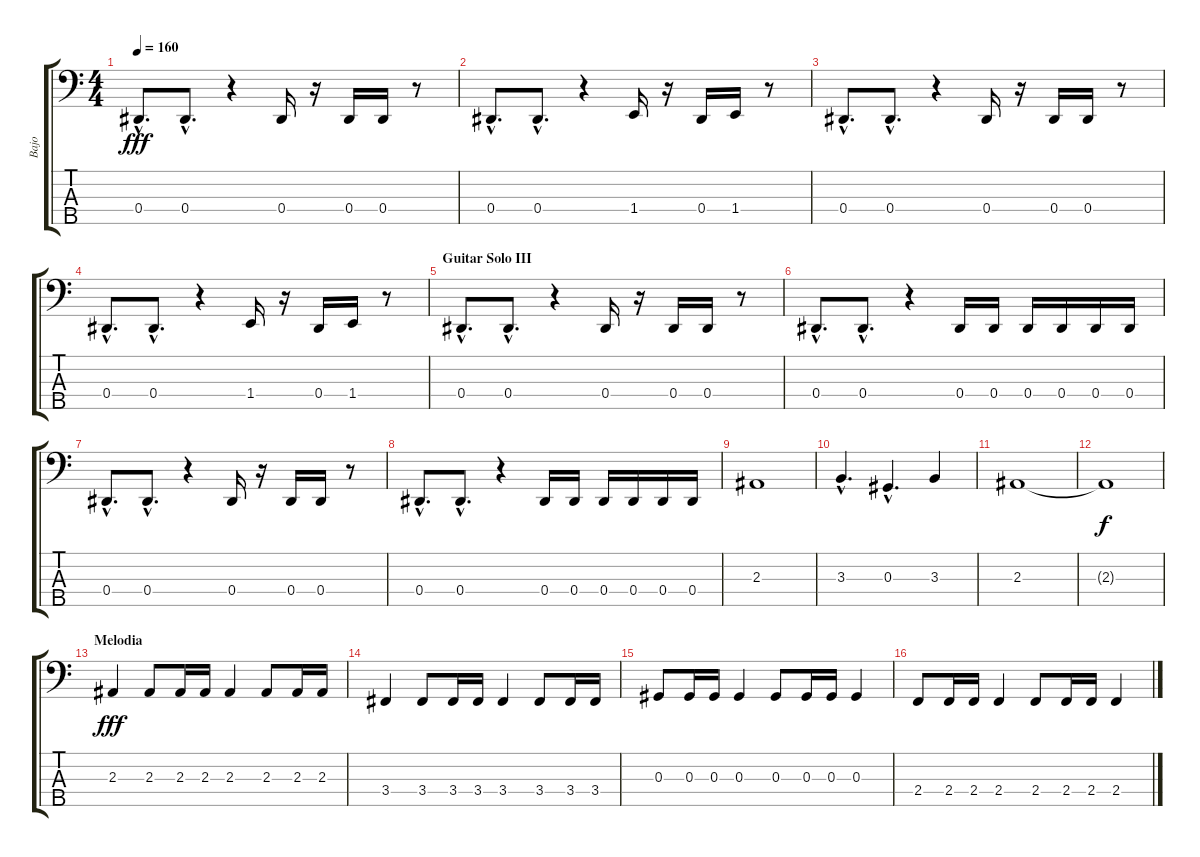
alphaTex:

\track ("Bajo" "Bajo") {instrument electricbassfinger}
\staff {score tabs}
\tuning (Gb2 Db2 Ab1 Eb1 Bb0) {hide}
\ts (4 4)
\tempo 160
\clef f4
\ks c
0.4{hac}.8{d dy fff} 0.4{hac}.8{d} r.4 0.4.16 r.16 0.4.16 0.4.16 r.8 |
0.4{hac}.8{d} 0.4{hac}.8{d} r.4 1.4.16 r.16 0.4.16 1.4.16 r.8 |
0.4{hac}.8{d} 0.4{hac}.8{d} r.4 0.4.16 r.16 0.4.16 0.4.16 r.8 |
0.4{hac}.8{d} 0.4{hac}.8{d} r.4 1.4.16 r.16 0.4.16 1.4.16 r.8 |
\section ("" "Guitar Solo III")
0.4{hac}.8{d} 0.4{hac}.8{d} r.4 0.4.16 r.16 0.4.16 0.4.16 r.8 |
0.4{hac}.8{d} 0.4{hac}.8{d} r.4 0.4.16 0.4.16 0.4.16 0.4.16 0.4.16 0.4.16 |
0.4{hac}.8{d} 0.4{hac}.8{d} r.4 0.4.16 r.16 0.4.16 0.4.16 r.8 |
0.4{hac}.8{d} 0.4{hac}.8{d} r.4 0.4.16 0.4.16 0.4.16 0.4.16 0.4.16 0.4.16 |
2.3.1 |
3.3{hac}.4{d} 0.3{hac}.4{d} 3.3.4 |
2.3.1 |
2.3{t}.1{dy f} |
\section ("" "Melodia")
2.3.4{dy fff} 2.3.8 2.3.16 2.3.16 2.3.4 2.3.8 2.3.16 2.3.16 |
3.4.4 3.4.8 3.4.16 3.4.16 3.4.4 3.4.8 3.4.16 3.4.16 |
0.3.8 0.3.16 0.3.16 0.3.4 0.3.8 0.3.16 0.3.16 0.3.4 |
2.4.8 2.4.16 2.4.16 2.4.4 2.4.8 2.4.16 2.4.16 2.4.4
